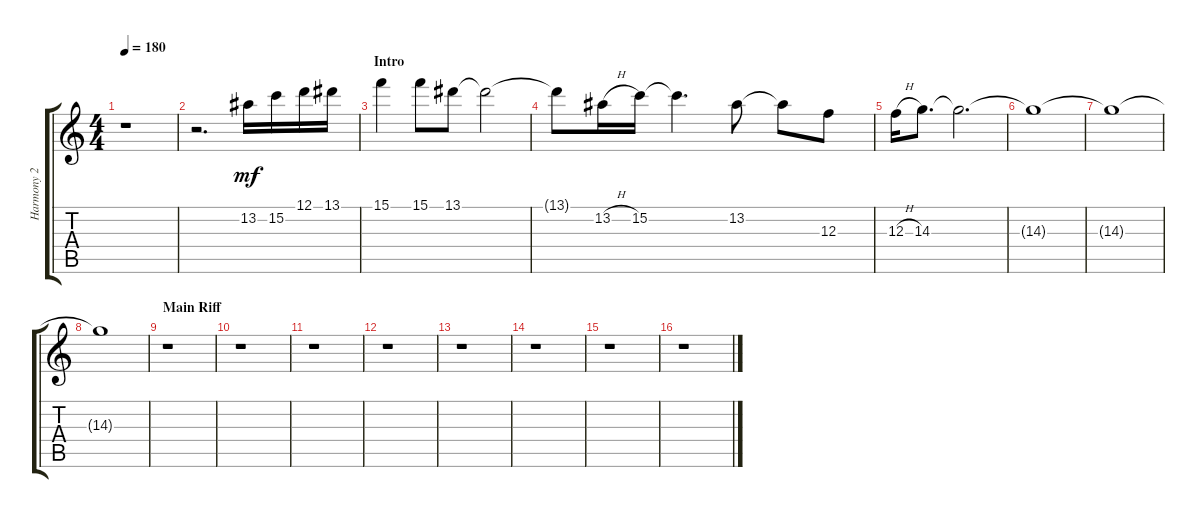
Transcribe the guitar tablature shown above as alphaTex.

\track ("Harmony 2" "Harmony 2") {instrument overdrivenguitar}
\staff {score tabs}
\tuning (D4 A3 F3 C3 G2 C2) {hide}
\ts (4 4)
\tempo 180
\clef g2
\ks aminor
r.1{dy mf instrument overdrivenguitar} |
r.2{d} 13.2.16 15.2.16 12.1.16 13.1.16 |
\section ("" "Intro")
15.1.4 15.1.8 13.1.8 13.1{t}.2 |
13.1{t}.8 13.2{h}.16 15.2.16 15.2{t}.4{d} 13.2.8 13.2{t}.8 12.3.8 |
12.3{h}.16 14.3.8{d} 14.3{t}.2{d} |
14.3{t}.1 |
14.3{t}.1 |
14.3{t}.1 |
\section ("" "Main Riff")
r.1 |
r.1 |
r.1 |
r.1 |
r.1 |
r.1 |
r.1 |
r.1
